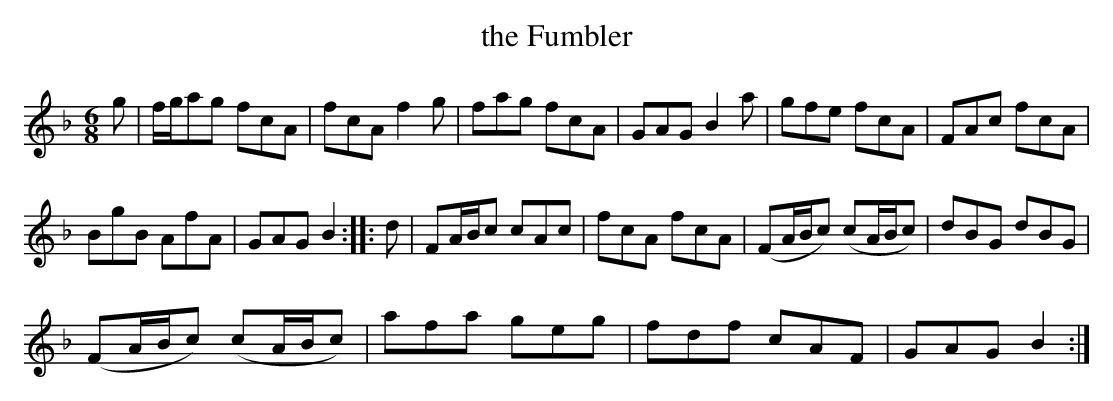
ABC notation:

X:1
T:the Fumbler
M:6/8
K:F major
g|\
f/g/ag fcA| fcA f2g| \
fag fcA| GAG B2a| \
gfe fcA| FAc fcA|
BgB AfA| GAG B2::\
d|\
FA/B/c cAc| fcA fcA| (FA/B/c) (cA/B/c)| dBG dBG|
(FA/B/c) (cA/B/c)| afa geg| fdf cAF| GAG B2:|
